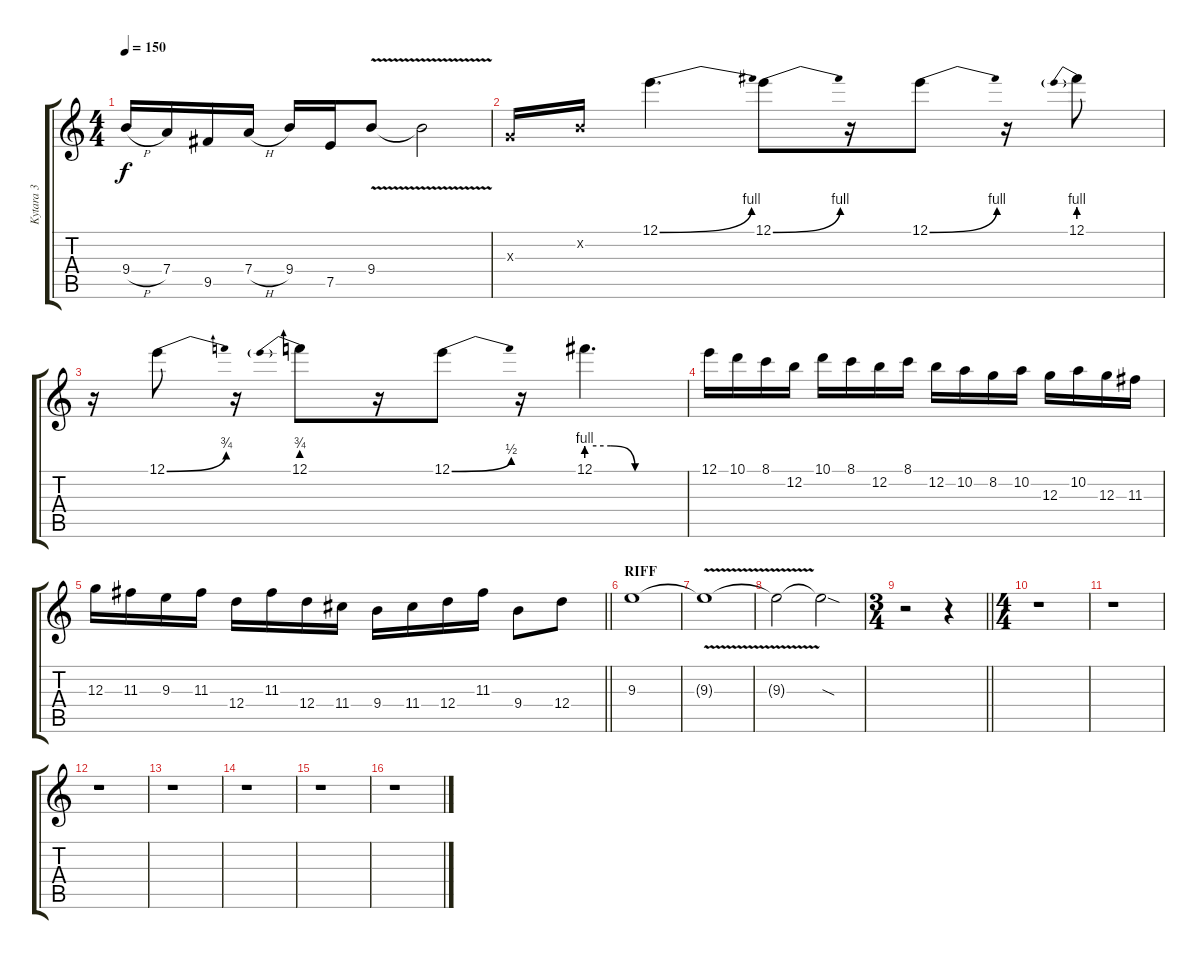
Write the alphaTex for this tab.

\track ("Kytara 3" "Kytara 3") {instrument distortionguitar}
\staff {score tabs}
\tuning (E4 B3 G3 D3 A2 E2) {hide}
\ts (4 4)
\tempo 150
\clef g2
\ks c
9.4{h}.16{dy f} 7.4.16 9.5.16 7.4{h}.16 9.4.16 7.5.16 9.4{v}.8 9.4{t}.2 |
0.3{x}.16 0.2{x}.16 12.1{be (bend 0 0 60 4)}.4{d} 12.1{be (bend 0 0 60 4)}.8 r.16 12.1{be (bend 0 0 60 4)}.8 r.16 12.1{be (prebend 0 4 60 4)}.8 |
r.16 12.1{be (bend 0 0 60 3)}.8 r.16 12.1{be (prebend 0 3 60 3)}.8 r.16 12.1{be (bend 0 0 60 2)}.8 r.16 12.1{be (custom 0 4 15 4 30 0 60 0)}.4{d} |
12.1.16 10.1.16 8.1.16 12.2.16 10.1.16 8.1.16 12.2.16 8.1.16 12.2.16 10.2.16 8.2.16 10.2.16 12.3.16 10.2.16 12.3.16 11.3.16 |
\barLineRight lightlight
12.3.16 11.3.16 9.3.16 11.3.16 12.4.16 11.3.16 12.4.16 11.4.16 9.4.16 11.4.16 12.4.16 11.3.16 9.4.8 12.4.8 |
\section ("" "RIFF")
9.3.1{volume 0} |
9.3{v t}.1 |
9.3{t}.2 9.3{sod t}.2 |
\ts (3 4)
\barLineRight lightlight
r.2 r.4 |
\ts (4 4)
\section ("" "")
r.1 |
r.1 |
r.1 |
r.1 |
r.1 |
r.1 |
r.1
